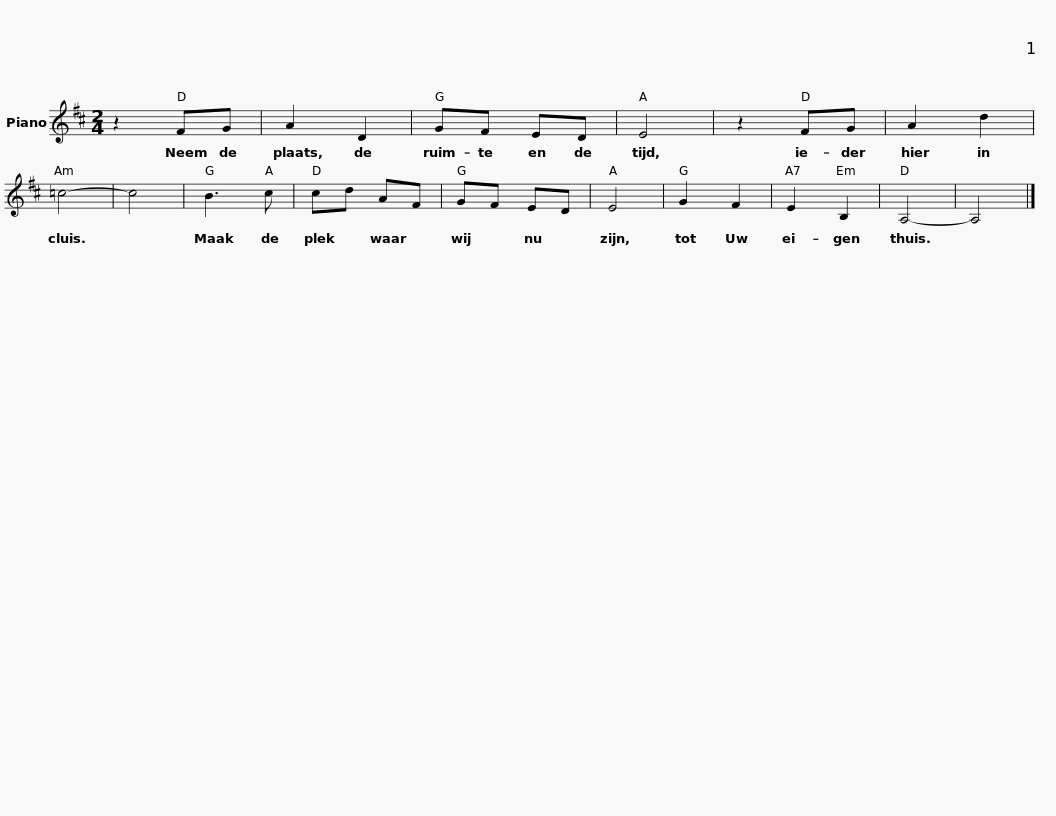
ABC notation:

X:1
L:1/8
M:2/4
I:linebreak $
K:D
V:1 treble
V:1
 z2 FG | A2 D2 | GF ED | E4 |$ z2 FG | %5
 A2 d2 | =c4- | c4 |$ B3 c | cd AF | %10
 GF ED | E4 |$ G2 F2 | E2 B,2 | A,4- | %15
 A,4 |] %16
